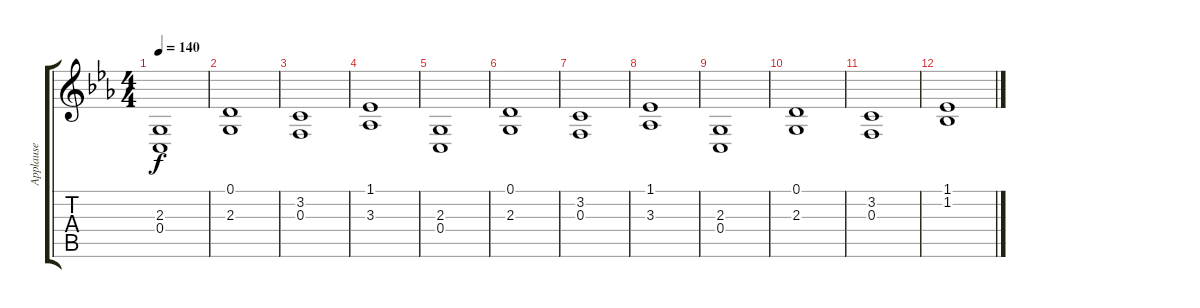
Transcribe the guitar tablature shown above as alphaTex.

\track ("Applause" "Applause") {instrument applause}
\staff {score tabs}
\tuning (D4 A3 F3 C3 G2 C2) {hide}
\ts (4 4)
\tempo 140
\clef g2
\ks eb
(2.3 0.4).1{dy f} |
(0.1 2.3).1 |
(3.2 0.3).1 |
(1.1 3.3).1 |
(2.3 0.4).1 |
(0.1 2.3).1 |
(3.2 0.3).1 |
(1.1 3.3).1 |
(2.3 0.4).1 |
(0.1 2.3).1 |
(3.2 0.3).1 |
(1.1 1.2).1
